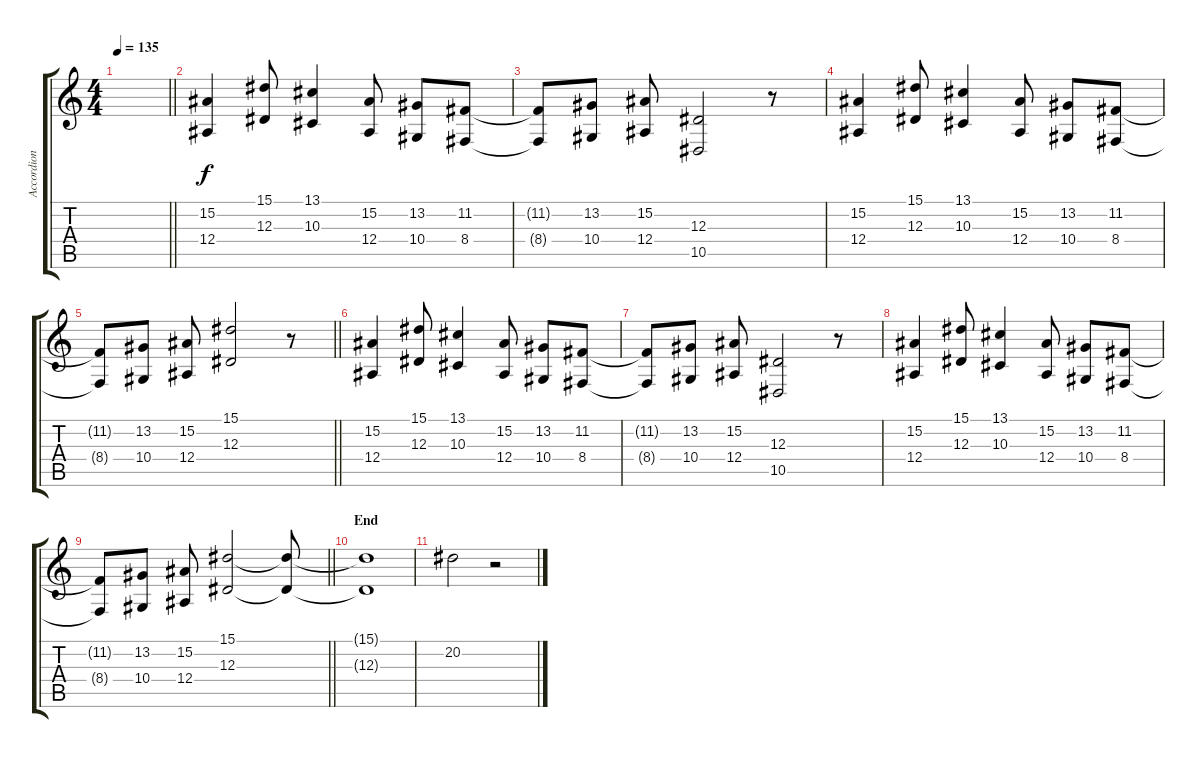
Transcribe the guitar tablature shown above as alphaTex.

\track ("Accordion" "Accordion") {instrument accordion}
\staff {score tabs}
\tuning (C4 G3 Eb3 Bb2 F2 C2) {hide}
\ts (4 4)
\tempo 135
\clef g2
\barLineRight lightlight
\ks c
|
\section ("" "")
(15.2 12.4).4 (15.1 12.3).8 (13.1 10.3).4 (15.2 12.4).8 (13.2 10.4).8 (11.2 8.4).8 |
(11.2{t} 8.4{t}).8 (13.2 10.4).8 (15.2 12.4).8 (12.3 10.5).2 r.8 |
(15.2 12.4).4 (15.1 12.3).8 (13.1 10.3).4 (15.2 12.4).8 (13.2 10.4).8 (11.2 8.4).8 |
\barLineRight lightlight
(11.2{t} 8.4{t}).8 (13.2 10.4).8 (15.2 12.4).8 (15.1 12.3).2 r.8 |
\section ("" "")
(15.2 12.4).4 (15.1 12.3).8 (13.1 10.3).4 (15.2 12.4).8 (13.2 10.4).8 (11.2 8.4).8 |
(11.2{t} 8.4{t}).8 (13.2 10.4).8 (15.2 12.4).8 (12.3 10.5).2 r.8 |
(15.2 12.4).4 (15.1 12.3).8 (13.1 10.3).4 (15.2 12.4).8 (13.2 10.4).8 (11.2 8.4).8 |
\barLineRight lightlight
(11.2{t} 8.4{t}).8 (13.2 10.4).8 (15.2 12.4).8 (15.1 12.3).2 (15.1{t} 12.3{t}).8 |
\section ("" "End")
(15.1{t} 12.3{t}).1 |
20.2.2 r.2
